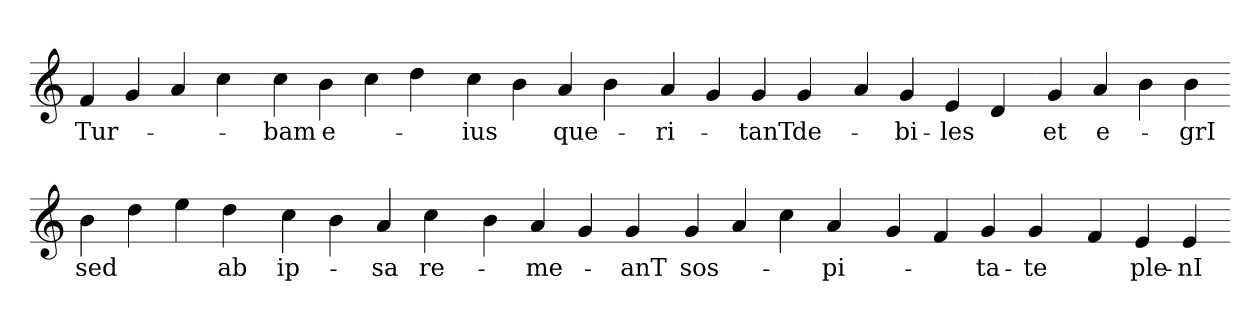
**kern	**text
*part1	*part1
*staff1	*staff1
*clefG2	*
=	=
4f	Tur-
4g	.
4a	.
4cc	.
=-	=-
4cc	bam
4b	e-
4cc	.
4dd	.
=-	=-
4cc	ius
4b	.
4a	que-
4b	.
=-	=-
4a	ri-
4g	.
4g	tanT
4g	de-
=-	=-
4a	.
4g	bi-
4e	les
4d	.
=-	=-
4g	et
4a	e-
4b	.
4b	grI
=-	=-
4b	sed
4dd	.
4ee	.
4dd	ab
=-	=-
4cc	ip-
4b	.
4a	sa
4cc	re-
=-	=-
4b	.
4a	me-
4g	.
4g	anT
=-	=-
4g	sos-
4a	.
4cc	.
4a	pi-
=-	=-
4g	.
4f	.
4g	ta-
4g	te
=-	=-
4f	.
4e	ple-
4e	nI
=-	=-
*-	*-
